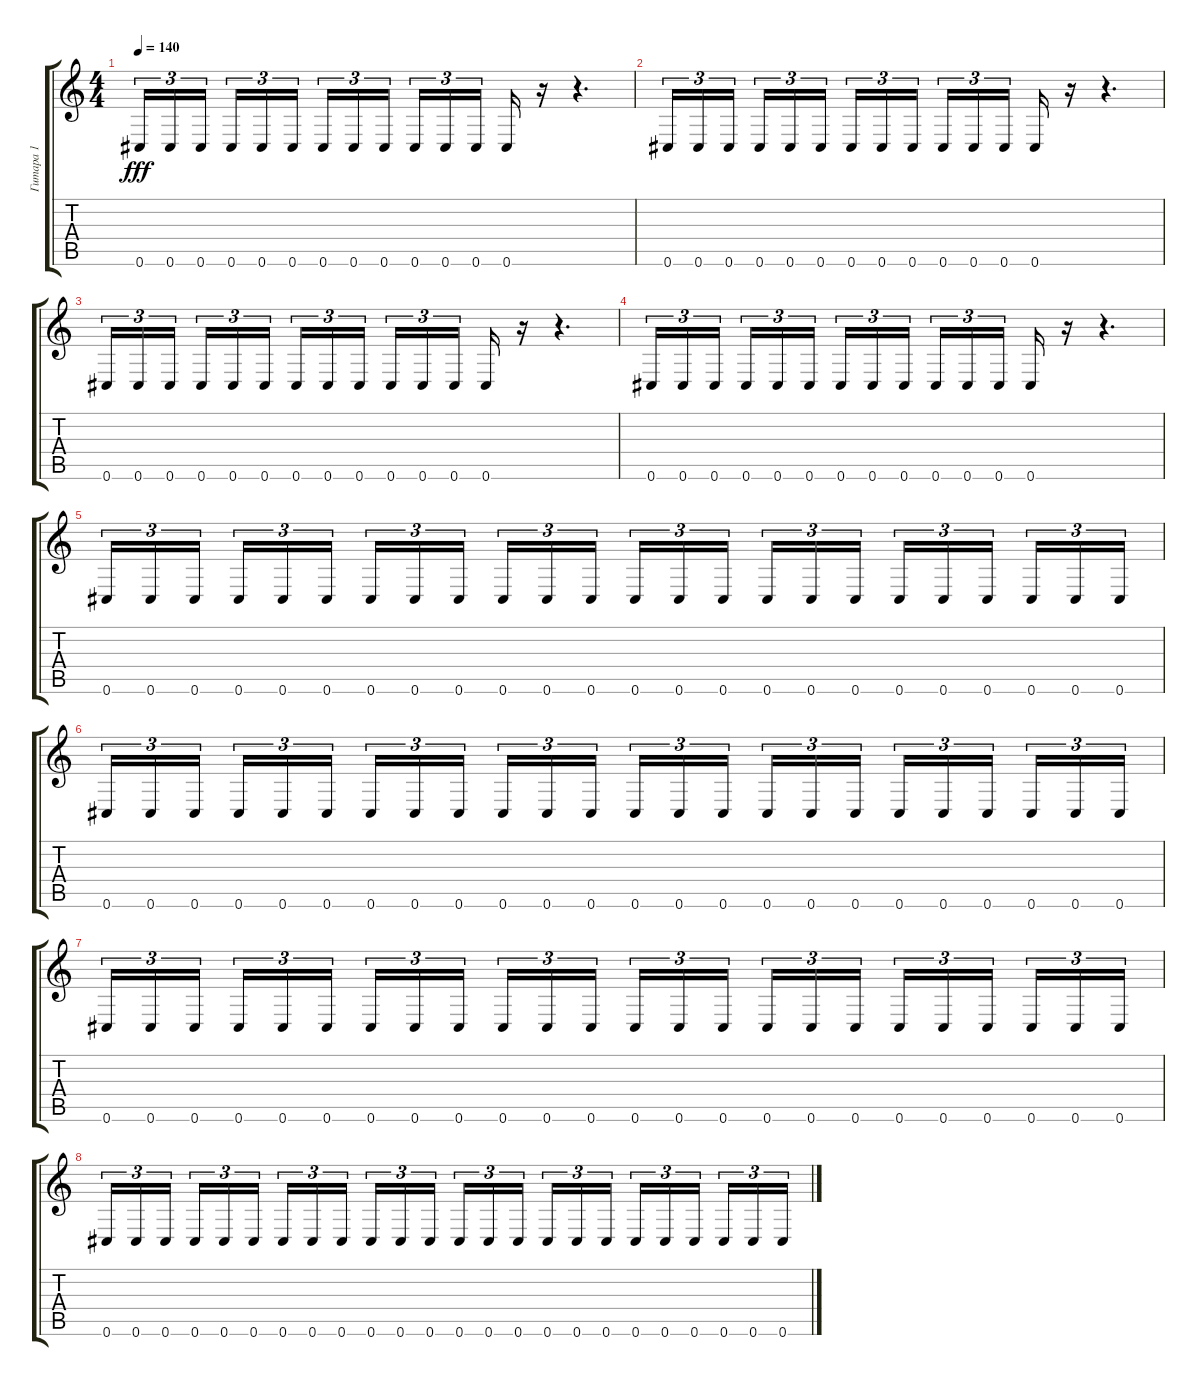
\track ("Гитара 1" "Гитара 1") {instrument distortionguitar}
\staff {score tabs}
\tuning (Db4 Ab3 E3 B2 Gb2 Db2) {hide}
\ts (4 4)
\tempo 140
\clef g2
\ks c
0.6.16{tu (3 2) dy fff} 0.6.16{tu (3 2)} 0.6.16{tu (3 2) beam splitsecondary} 0.6.16{tu (3 2)} 0.6.16{tu (3 2)} 0.6.16{tu (3 2)} 0.6.16{tu (3 2)} 0.6.16{tu (3 2)} 0.6.16{tu (3 2) beam splitsecondary} 0.6.16{tu (3 2)} 0.6.16{tu (3 2)} 0.6.16{tu (3 2)} 0.6.16 r.16 r.4{d} |
0.6.16{tu (3 2)} 0.6.16{tu (3 2)} 0.6.16{tu (3 2) beam splitsecondary} 0.6.16{tu (3 2)} 0.6.16{tu (3 2)} 0.6.16{tu (3 2)} 0.6.16{tu (3 2)} 0.6.16{tu (3 2)} 0.6.16{tu (3 2) beam splitsecondary} 0.6.16{tu (3 2)} 0.6.16{tu (3 2)} 0.6.16{tu (3 2)} 0.6.16 r.16 r.4{d} |
0.6.16{tu (3 2)} 0.6.16{tu (3 2)} 0.6.16{tu (3 2) beam splitsecondary} 0.6.16{tu (3 2)} 0.6.16{tu (3 2)} 0.6.16{tu (3 2)} 0.6.16{tu (3 2)} 0.6.16{tu (3 2)} 0.6.16{tu (3 2) beam splitsecondary} 0.6.16{tu (3 2)} 0.6.16{tu (3 2)} 0.6.16{tu (3 2)} 0.6.16 r.16 r.4{d} |
0.6.16{tu (3 2)} 0.6.16{tu (3 2)} 0.6.16{tu (3 2) beam splitsecondary} 0.6.16{tu (3 2)} 0.6.16{tu (3 2)} 0.6.16{tu (3 2)} 0.6.16{tu (3 2)} 0.6.16{tu (3 2)} 0.6.16{tu (3 2) beam splitsecondary} 0.6.16{tu (3 2)} 0.6.16{tu (3 2)} 0.6.16{tu (3 2)} 0.6.16 r.16 r.4{d} |
0.6.16{tu (3 2)} 0.6.16{tu (3 2)} 0.6.16{tu (3 2) beam splitsecondary} 0.6.16{tu (3 2)} 0.6.16{tu (3 2)} 0.6.16{tu (3 2)} 0.6.16{tu (3 2)} 0.6.16{tu (3 2)} 0.6.16{tu (3 2) beam splitsecondary} 0.6.16{tu (3 2)} 0.6.16{tu (3 2)} 0.6.16{tu (3 2)} 0.6.16{tu (3 2)} 0.6.16{tu (3 2)} 0.6.16{tu (3 2) beam splitsecondary} 0.6.16{tu (3 2)} 0.6.16{tu (3 2)} 0.6.16{tu (3 2)} 0.6.16{tu (3 2)} 0.6.16{tu (3 2)} 0.6.16{tu (3 2) beam splitsecondary} 0.6.16{tu (3 2)} 0.6.16{tu (3 2)} 0.6.16{tu (3 2)} |
0.6.16{tu (3 2)} 0.6.16{tu (3 2)} 0.6.16{tu (3 2) beam splitsecondary} 0.6.16{tu (3 2)} 0.6.16{tu (3 2)} 0.6.16{tu (3 2)} 0.6.16{tu (3 2)} 0.6.16{tu (3 2)} 0.6.16{tu (3 2) beam splitsecondary} 0.6.16{tu (3 2)} 0.6.16{tu (3 2)} 0.6.16{tu (3 2)} 0.6.16{tu (3 2)} 0.6.16{tu (3 2)} 0.6.16{tu (3 2) beam splitsecondary} 0.6.16{tu (3 2)} 0.6.16{tu (3 2)} 0.6.16{tu (3 2)} 0.6.16{tu (3 2)} 0.6.16{tu (3 2)} 0.6.16{tu (3 2) beam splitsecondary} 0.6.16{tu (3 2)} 0.6.16{tu (3 2)} 0.6.16{tu (3 2)} |
0.6.16{tu (3 2)} 0.6.16{tu (3 2)} 0.6.16{tu (3 2) beam splitsecondary} 0.6.16{tu (3 2)} 0.6.16{tu (3 2)} 0.6.16{tu (3 2)} 0.6.16{tu (3 2)} 0.6.16{tu (3 2)} 0.6.16{tu (3 2) beam splitsecondary} 0.6.16{tu (3 2)} 0.6.16{tu (3 2)} 0.6.16{tu (3 2)} 0.6.16{tu (3 2)} 0.6.16{tu (3 2)} 0.6.16{tu (3 2) beam splitsecondary} 0.6.16{tu (3 2)} 0.6.16{tu (3 2)} 0.6.16{tu (3 2)} 0.6.16{tu (3 2)} 0.6.16{tu (3 2)} 0.6.16{tu (3 2) beam splitsecondary} 0.6.16{tu (3 2)} 0.6.16{tu (3 2)} 0.6.16{tu (3 2)} |
0.6.16{tu (3 2)} 0.6.16{tu (3 2)} 0.6.16{tu (3 2) beam splitsecondary} 0.6.16{tu (3 2)} 0.6.16{tu (3 2)} 0.6.16{tu (3 2)} 0.6.16{tu (3 2)} 0.6.16{tu (3 2)} 0.6.16{tu (3 2) beam splitsecondary} 0.6.16{tu (3 2)} 0.6.16{tu (3 2)} 0.6.16{tu (3 2)} 0.6.16{tu (3 2)} 0.6.16{tu (3 2)} 0.6.16{tu (3 2) beam splitsecondary} 0.6.16{tu (3 2)} 0.6.16{tu (3 2)} 0.6.16{tu (3 2)} 0.6.16{tu (3 2)} 0.6.16{tu (3 2)} 0.6.16{tu (3 2) beam splitsecondary} 0.6.16{tu (3 2)} 0.6.16{tu (3 2)} 0.6.16{tu (3 2)}
